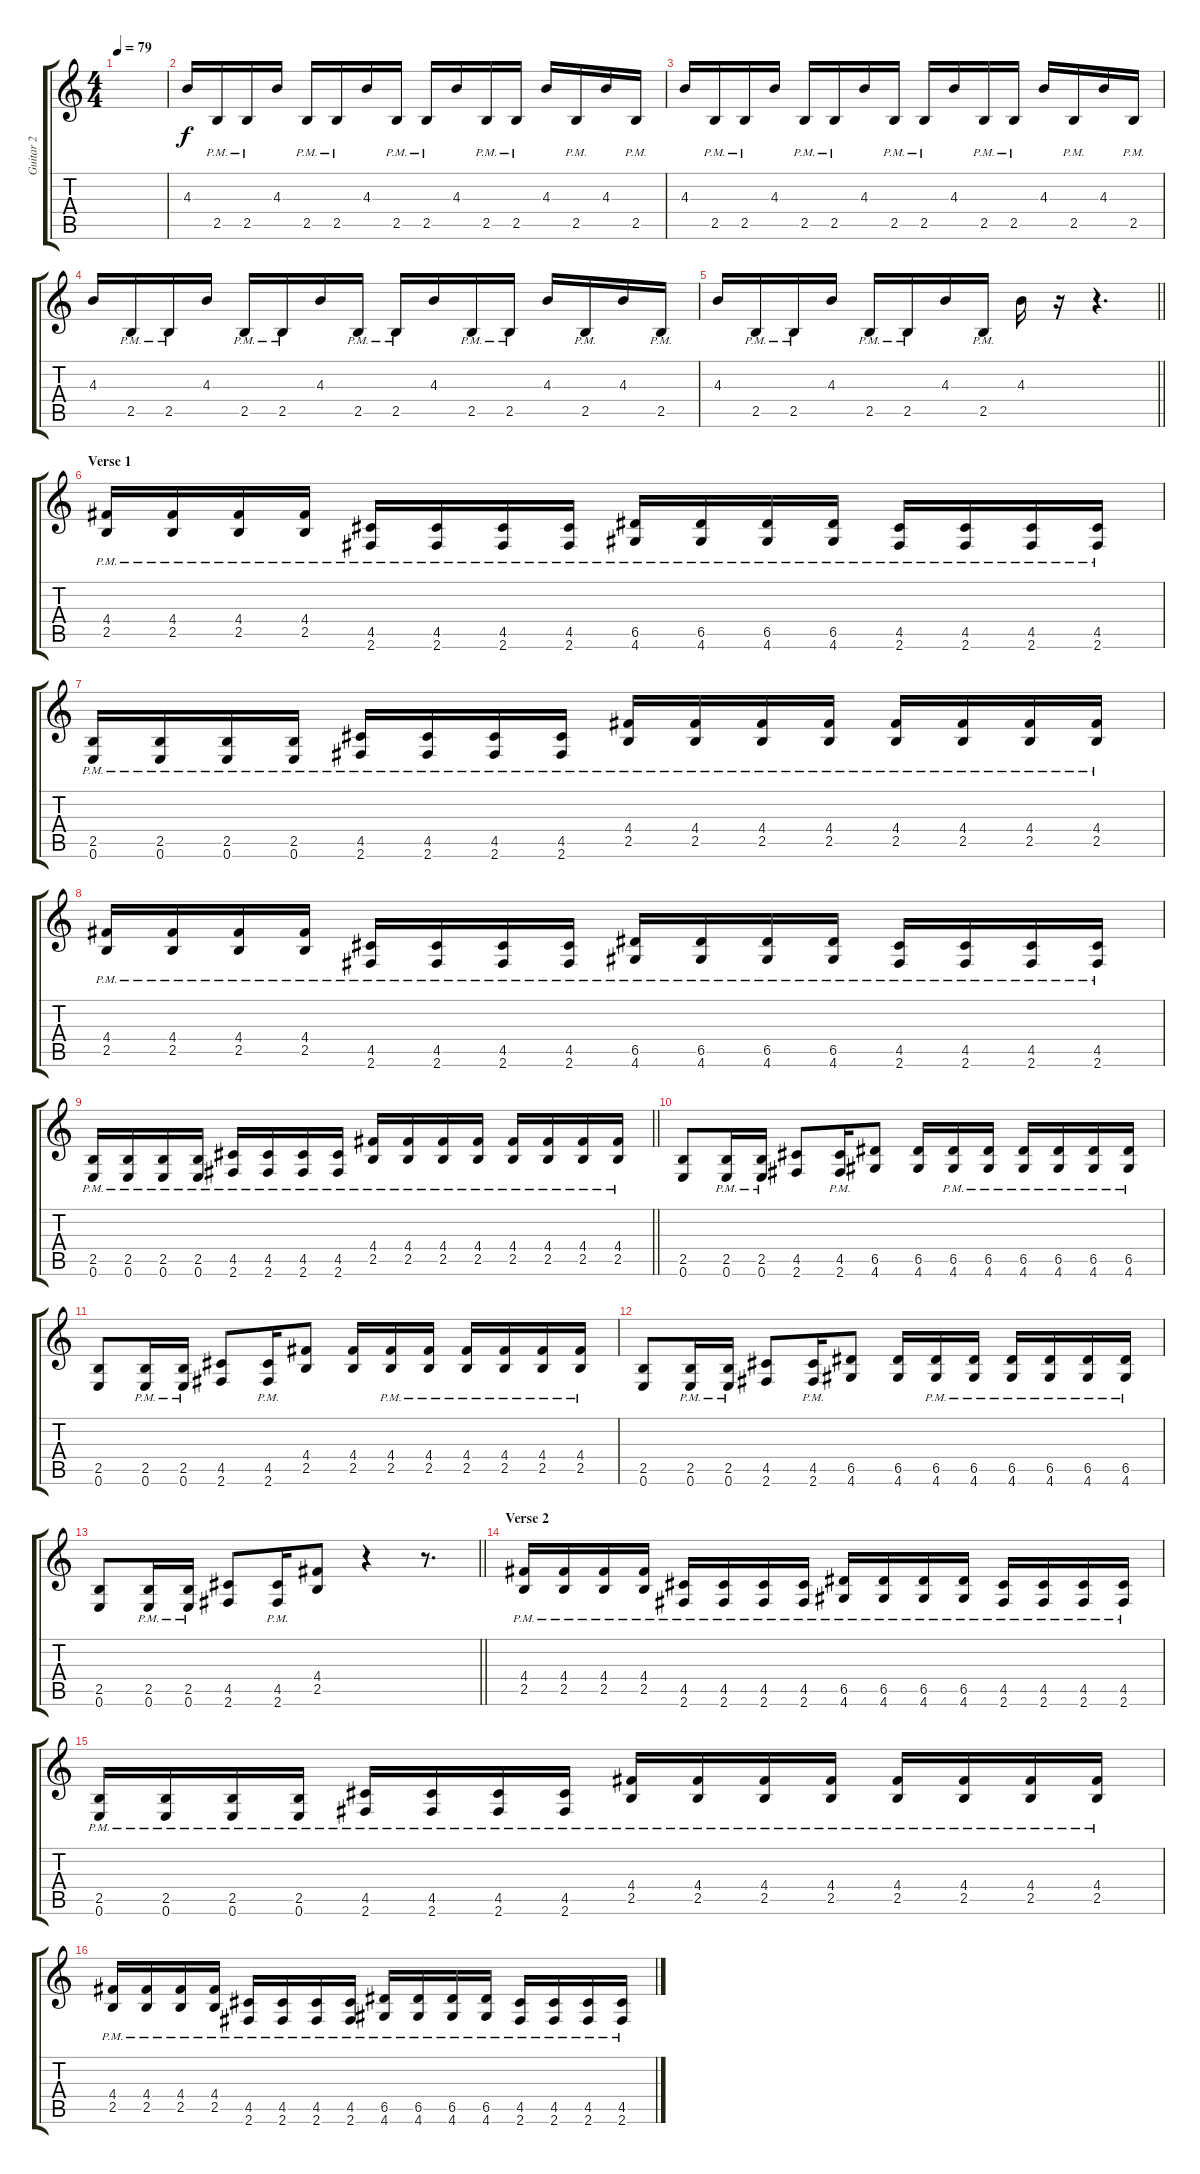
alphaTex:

\track ("Guitar 2" "Guitar 2") {instrument distortionguitar}
\staff {score tabs}
\tuning (E4 B3 G3 D3 A2 E2) {hide}
\ts (4 4)
\tempo 79
\clef g2
\ks c
|
4.3.16 2.5{pm}.16 2.5{pm}.16 4.3.16 2.5{pm}.16 2.5{pm}.16 4.3.16 2.5{pm}.16 2.5{pm}.16 4.3.16 2.5{pm}.16 2.5{pm}.16 4.3.16 2.5{pm}.16 4.3.16 2.5{pm}.16 |
4.3.16 2.5{pm}.16 2.5{pm}.16 4.3.16 2.5{pm}.16 2.5{pm}.16 4.3.16 2.5{pm}.16 2.5{pm}.16 4.3.16 2.5{pm}.16 2.5{pm}.16 4.3.16 2.5{pm}.16 4.3.16 2.5{pm}.16 |
4.3.16 2.5{pm}.16 2.5{pm}.16 4.3.16 2.5{pm}.16 2.5{pm}.16 4.3.16 2.5{pm}.16 2.5{pm}.16 4.3.16 2.5{pm}.16 2.5{pm}.16 4.3.16 2.5{pm}.16 4.3.16 2.5{pm}.16 |
\barLineRight lightlight
4.3.16 2.5{pm}.16 2.5{pm}.16 4.3.16 2.5{pm}.16 2.5{pm}.16 4.3.16 2.5{pm}.16 4.3.16 r.16 r.4{d} |
\section ("" "Verse 1")
(4.4{pm} 2.5{pm}).16 (4.4{pm} 2.5{pm}).16 (4.4{pm} 2.5{pm}).16 (4.4{pm} 2.5{pm}).16 (4.5{pm} 2.6{pm}).16 (4.5{pm} 2.6{pm}).16 (4.5{pm} 2.6{pm}).16 (4.5{pm} 2.6{pm}).16 (6.5{pm} 4.6{pm}).16 (6.5{pm} 4.6{pm}).16 (6.5{pm} 4.6{pm}).16 (6.5{pm} 4.6{pm}).16 (4.5{pm} 2.6{pm}).16 (4.5{pm} 2.6{pm}).16 (4.5{pm} 2.6{pm}).16 (4.5{pm} 2.6{pm}).16 |
(2.5{pm} 0.6{pm}).16 (2.5{pm} 0.6{pm}).16 (2.5{pm} 0.6{pm}).16 (2.5{pm} 0.6{pm}).16 (4.5{pm} 2.6{pm}).16 (4.5{pm} 2.6{pm}).16 (4.5{pm} 2.6{pm}).16 (4.5{pm} 2.6{pm}).16 (4.4{pm} 2.5{pm}).16 (4.4{pm} 2.5{pm}).16 (4.4{pm} 2.5{pm}).16 (4.4{pm} 2.5{pm}).16 (4.4{pm} 2.5{pm}).16 (4.4{pm} 2.5{pm}).16 (4.4{pm} 2.5{pm}).16 (4.4{pm} 2.5{pm}).16 |
(4.4{pm} 2.5{pm}).16 (4.4{pm} 2.5{pm}).16 (4.4{pm} 2.5{pm}).16 (4.4{pm} 2.5{pm}).16 (4.5{pm} 2.6{pm}).16 (4.5{pm} 2.6{pm}).16 (4.5{pm} 2.6{pm}).16 (4.5{pm} 2.6{pm}).16 (6.5{pm} 4.6{pm}).16 (6.5{pm} 4.6{pm}).16 (6.5{pm} 4.6{pm}).16 (6.5{pm} 4.6{pm}).16 (4.5{pm} 2.6{pm}).16 (4.5{pm} 2.6{pm}).16 (4.5{pm} 2.6{pm}).16 (4.5{pm} 2.6{pm}).16 |
\barLineRight lightlight
(2.5{pm} 0.6{pm}).16 (2.5{pm} 0.6{pm}).16 (2.5{pm} 0.6{pm}).16 (2.5{pm} 0.6{pm}).16 (4.5{pm} 2.6{pm}).16 (4.5{pm} 2.6{pm}).16 (4.5{pm} 2.6{pm}).16 (4.5{pm} 2.6{pm}).16 (4.4{pm} 2.5{pm}).16 (4.4{pm} 2.5{pm}).16 (4.4{pm} 2.5{pm}).16 (4.4{pm} 2.5{pm}).16 (4.4{pm} 2.5{pm}).16 (4.4{pm} 2.5{pm}).16 (4.4{pm} 2.5{pm}).16 (4.4{pm} 2.5{pm}).16 |
(2.5 0.6).8 (2.5{pm} 0.6{pm}).16 (2.5{pm} 0.6{pm}).16 (4.5 2.6).8 (4.5{pm} 2.6{pm}).16 (6.5 4.6).8 (6.5 4.6).16 (6.5{pm} 4.6{pm}).16 (6.5{pm} 4.6{pm}).16 (6.5{pm} 4.6{pm}).16 (6.5{pm} 4.6{pm}).16 (6.5{pm} 4.6{pm}).16 (6.5{pm} 4.6{pm}).16 |
(2.5 0.6).8 (2.5{pm} 0.6{pm}).16 (2.5{pm} 0.6{pm}).16 (4.5 2.6).8 (4.5{pm} 2.6{pm}).16 (4.4 2.5).8 (4.4 2.5).16 (4.4{pm} 2.5{pm}).16 (4.4{pm} 2.5{pm}).16 (4.4{pm} 2.5{pm}).16 (4.4{pm} 2.5{pm}).16 (4.4{pm} 2.5{pm}).16 (4.4{pm} 2.5{pm}).16 |
(2.5 0.6).8 (2.5{pm} 0.6{pm}).16 (2.5{pm} 0.6{pm}).16 (4.5 2.6).8 (4.5{pm} 2.6{pm}).16 (6.5 4.6).8 (6.5 4.6).16 (6.5{pm} 4.6{pm}).16 (6.5{pm} 4.6{pm}).16 (6.5{pm} 4.6{pm}).16 (6.5{pm} 4.6{pm}).16 (6.5{pm} 4.6{pm}).16 (6.5{pm} 4.6{pm}).16 |
\barLineRight lightlight
(2.5 0.6).8 (2.5{pm} 0.6{pm}).16 (2.5{pm} 0.6{pm}).16 (4.5 2.6).8 (4.5{pm} 2.6{pm}).16 (4.4 2.5).8 r.4 r.8{d} |
\section ("" "Verse 2")
(4.4{pm} 2.5{pm}).16 (4.4{pm} 2.5{pm}).16 (4.4{pm} 2.5{pm}).16 (4.4{pm} 2.5{pm}).16 (4.5{pm} 2.6{pm}).16 (4.5{pm} 2.6{pm}).16 (4.5{pm} 2.6{pm}).16 (4.5{pm} 2.6{pm}).16 (6.5{pm} 4.6{pm}).16 (6.5{pm} 4.6{pm}).16 (6.5{pm} 4.6{pm}).16 (6.5{pm} 4.6{pm}).16 (4.5{pm} 2.6{pm}).16 (4.5{pm} 2.6{pm}).16 (4.5{pm} 2.6{pm}).16 (4.5{pm} 2.6{pm}).16 |
(2.5{pm} 0.6{pm}).16 (2.5{pm} 0.6{pm}).16 (2.5{pm} 0.6{pm}).16 (2.5{pm} 0.6{pm}).16 (4.5{pm} 2.6{pm}).16 (4.5{pm} 2.6{pm}).16 (4.5{pm} 2.6{pm}).16 (4.5{pm} 2.6{pm}).16 (4.4{pm} 2.5{pm}).16 (4.4{pm} 2.5{pm}).16 (4.4{pm} 2.5{pm}).16 (4.4{pm} 2.5{pm}).16 (4.4{pm} 2.5{pm}).16 (4.4{pm} 2.5{pm}).16 (4.4{pm} 2.5{pm}).16 (4.4{pm} 2.5{pm}).16 |
(4.4{pm} 2.5{pm}).16 (4.4{pm} 2.5{pm}).16 (4.4{pm} 2.5{pm}).16 (4.4{pm} 2.5{pm}).16 (4.5{pm} 2.6{pm}).16 (4.5{pm} 2.6{pm}).16 (4.5{pm} 2.6{pm}).16 (4.5{pm} 2.6{pm}).16 (6.5{pm} 4.6{pm}).16 (6.5{pm} 4.6{pm}).16 (6.5{pm} 4.6{pm}).16 (6.5{pm} 4.6{pm}).16 (4.5{pm} 2.6{pm}).16 (4.5{pm} 2.6{pm}).16 (4.5{pm} 2.6{pm}).16 (4.5{pm} 2.6{pm}).16
